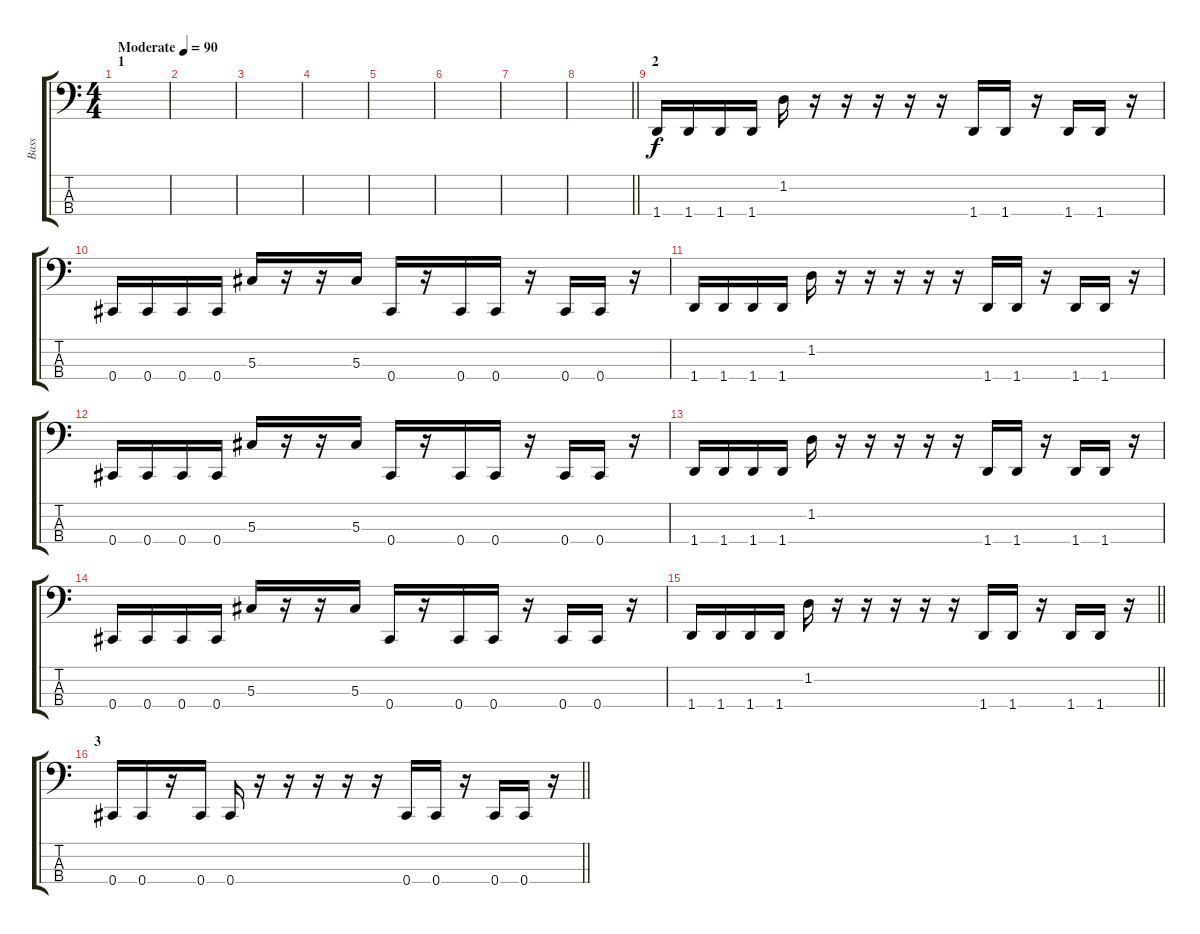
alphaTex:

\track ("Bass" "Bass") {instrument electricbasspick}
\staff {score tabs}
\tuning (Gb2 Db2 Ab1 Db1) {hide}
\ts (4 4)
\section ("" "1")
\tempo (90 "Moderate")
\clef f4
\ks c
|
|
|
|
|
|
|
\barLineRight lightlight
|
\section ("" "2")
1.4.16 1.4.16 1.4.16 1.4.16 1.2.16 r.16 r.16 r.16 r.16 r.16 1.4.16 1.4.16 r.16 1.4.16 1.4.16 r.16 |
0.4.16 0.4.16 0.4.16 0.4.16 5.3.16 r.16 r.16 5.3.16 0.4.16 r.16 0.4.16 0.4.16 r.16 0.4.16 0.4.16 r.16 |
1.4.16 1.4.16 1.4.16 1.4.16 1.2.16 r.16 r.16 r.16 r.16 r.16 1.4.16 1.4.16 r.16 1.4.16 1.4.16 r.16 |
0.4.16 0.4.16 0.4.16 0.4.16 5.3.16 r.16 r.16 5.3.16 0.4.16 r.16 0.4.16 0.4.16 r.16 0.4.16 0.4.16 r.16 |
1.4.16 1.4.16 1.4.16 1.4.16 1.2.16 r.16 r.16 r.16 r.16 r.16 1.4.16 1.4.16 r.16 1.4.16 1.4.16 r.16 |
0.4.16 0.4.16 0.4.16 0.4.16 5.3.16 r.16 r.16 5.3.16 0.4.16 r.16 0.4.16 0.4.16 r.16 0.4.16 0.4.16 r.16 |
\barLineRight lightlight
1.4.16 1.4.16 1.4.16 1.4.16 1.2.16 r.16 r.16 r.16 r.16 r.16 1.4.16 1.4.16 r.16 1.4.16 1.4.16 r.16 |
\section ("" "3")
\barLineRight lightlight
0.4.16 0.4.16 r.16 0.4.16 0.4.16 r.16 r.16 r.16 r.16 r.16 0.4.16{dy f} 0.4.16 r.16 0.4.16 0.4.16 r.16
